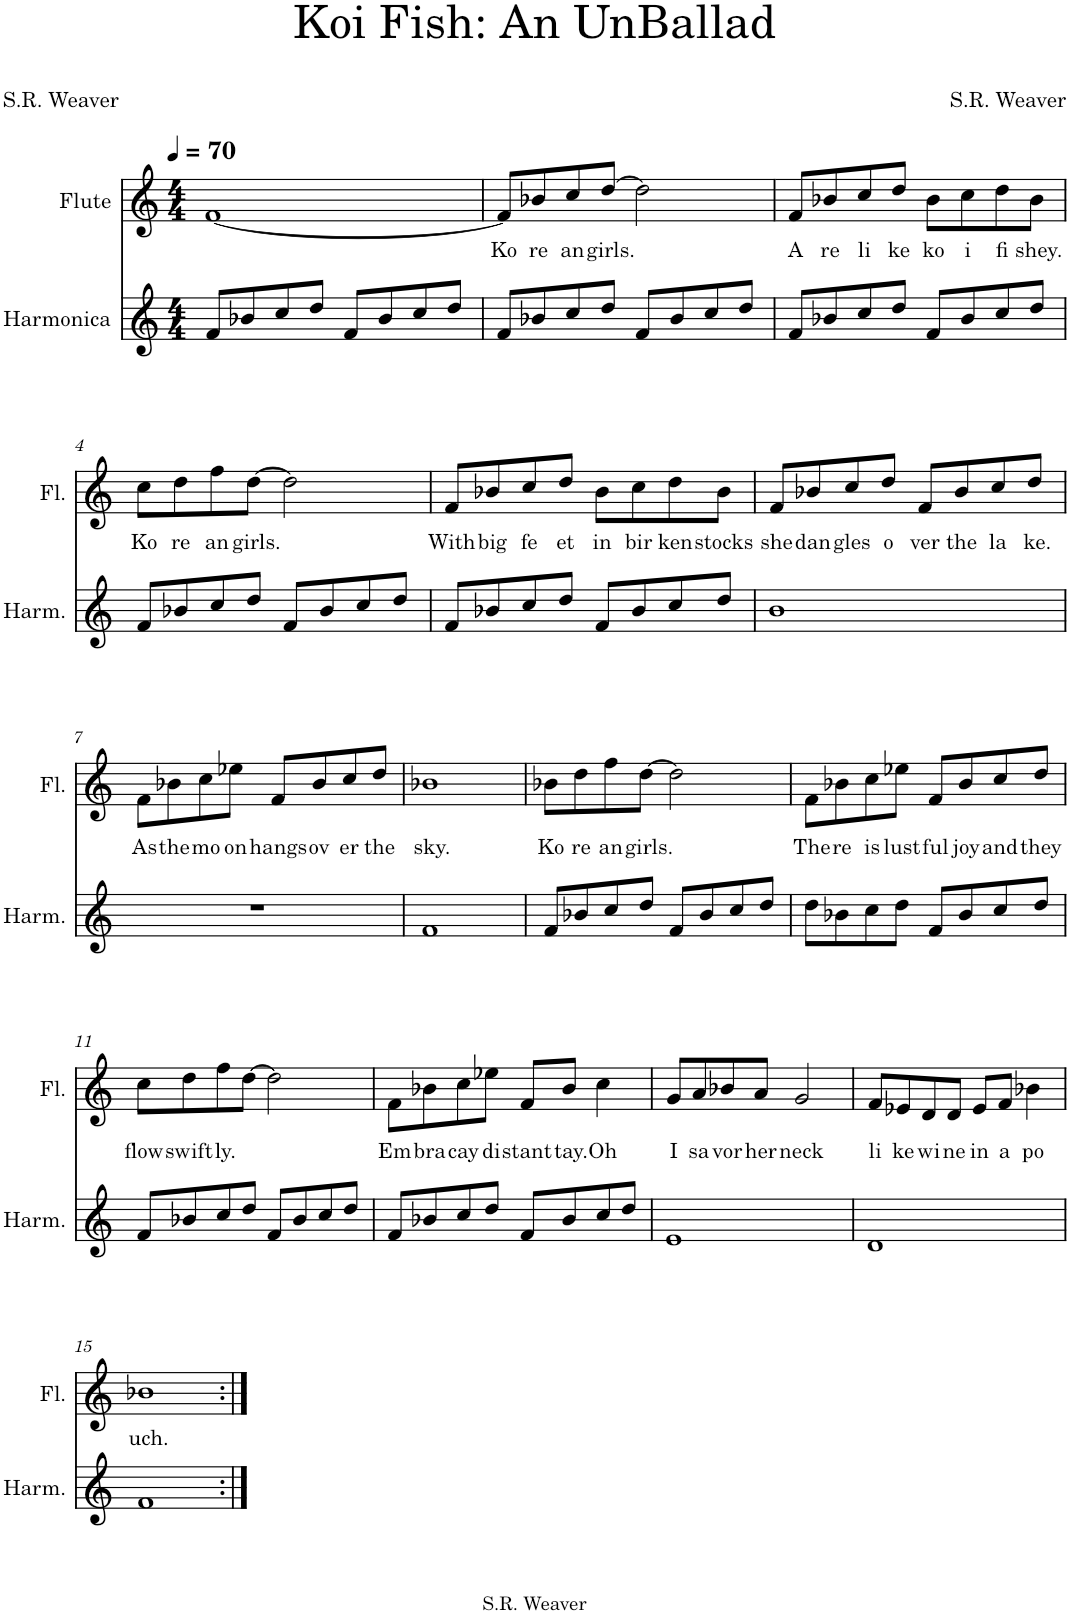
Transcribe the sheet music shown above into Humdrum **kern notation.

**kern	**kern	**text
*part2	*part1	*part1
*staff2	*staff1	*staff1
*I"Harmonica	*I"Flute	*
*I'Harm.	*I'Fl.	*
*clefG2	*clefG2	*
*k[]	*k[]	*
*M4/4	*M4/4	*
*MM70	*MM70	*
=1	=1	=1
8f/L	[1f	.
8b-X/	.	.
8cc/	.	.
8dd/J	.	.
8f/L	.	.
8b-/	.	.
8cc/	.	.
8dd/J	.	.
=2	=2	=2
!	!	!LO:LY:b
8f/L	8f/L]	Ko
!	!	!LO:LY:b
8b-X/	8b-X/	re
!	!	!LO:LY:b
8cc/	8cc/	an
!	!	!LO:LY:b
8dd/J	[8dd/J	girls.
8f/L	2dd\]	.
8b-/	.	.
8cc/	.	.
8dd/J	.	.
=3	=3	=3
!	!	!LO:LY:b
8f/L	8f/L	A
!	!	!LO:LY:b
8b-X/	8b-X/	re
!	!	!LO:LY:b
8cc/	8cc/	li
!	!	!LO:LY:b
8dd/J	8dd/J	ke
!	!	!LO:LY:b
8f/L	8b-\L	ko
!	!	!LO:LY:b
8b-/	8cc\	i
!	!	!LO:LY:b
8cc/	8dd\	fi
!	!	!LO:LY:b
8dd/J	8b-\J	shey.
!!LO:LB:g=z
=4	=4	=4
!	!	!LO:LY:b
8f/L	8cc\L	Ko
!	!	!LO:LY:b
8b-X/	8dd\	re
!	!	!LO:LY:b
8cc/	8ff\	an
!	!	!LO:LY:b
8dd/J	[8dd\J	girls.
8f/L	2dd\]	.
8b-/	.	.
8cc/	.	.
8dd/J	.	.
=5	=5	=5
!	!	!LO:LY:b
8f/L	8f/L	With
!	!	!LO:LY:b
8b-X/	8b-X/	big
!	!	!LO:LY:b
8cc/	8cc/	fe
!	!	!LO:LY:b
8dd/J	8dd/J	et
!	!	!LO:LY:b
8f/L	8b-\L	in
!	!	!LO:LY:b
8b-/	8cc\	bir
!	!	!LO:LY:b
8cc/	8dd\	ken
!	!	!LO:LY:b
8dd/J	8b-\J	stocks
=6	=6	=6
!	!	!LO:LY:b
1b	8f/L	she
!	!	!LO:LY:b
.	8b-X/	dan
!	!	!LO:LY:b
.	8cc/	gles
!	!	!LO:LY:b
.	8dd/J	o
!	!	!LO:LY:b
.	8f/L	ver
!	!	!LO:LY:b
.	8b-/	the
!	!	!LO:LY:b
.	8cc/	la
!	!	!LO:LY:b
.	8dd/J	ke.
!!LO:LB:g=z
=7	=7	=7
!	!	!LO:LY:b
1r	8f\L	As
!	!	!LO:LY:b
.	8b-X\	the
!	!	!LO:LY:b
.	8cc\	mo
!	!	!LO:LY:b
.	8ee-X\J	on
!	!	!LO:LY:b
.	8f/L	hangs
!	!	!LO:LY:b
.	8b-/	ov
!	!	!LO:LY:b
.	8cc/	er
!	!	!LO:LY:b
.	8dd/J	the
=8	=8	=8
!	!	!LO:LY:b
1f	1b-X	sky.
=9	=9	=9
!	!	!LO:LY:b
8f/L	8b-X\L	Ko
!	!	!LO:LY:b
8b-X/	8dd\	re
!	!	!LO:LY:b
8cc/	8ff\	an
!	!	!LO:LY:b
8dd/J	[8dd\J	girls.
8f/L	2dd\]	.
8b-/	.	.
8cc/	.	.
8dd/J	.	.
=10	=10	=10
!	!	!LO:LY:b
8dd\L	8f\L	The
!	!	!LO:LY:b
8b-X\	8b-X\	re
!	!	!LO:LY:b
8cc\	8cc\	is
!	!	!LO:LY:b
8dd\J	8ee-X\J	lust
!	!	!LO:LY:b
8f/L	8f/L	ful
!	!	!LO:LY:b
8b-/	8b-/	joy
!	!	!LO:LY:b
8cc/	8cc/	and
!	!	!LO:LY:b
8dd/J	8dd/J	they
!!LO:LB:g=z
=11	=11	=11
!	!	!LO:LY:b
8f/L	8cc\L	flow
!	!	!LO:LY:b
8b-X/	8dd\	swift
!	!	!LO:LY:b
8cc/	8ff\	ly.
8dd/J	[8dd\J	.
8f/L	2dd\]	.
8b-/	.	.
8cc/	.	.
8dd/J	.	.
=12	=12	=12
!	!	!LO:LY:b
8f/L	8f\L	Em
!	!	!LO:LY:b
8b-X/	8b-X\	bra
!	!	!LO:LY:b
8cc/	8cc\	cay
!	!	!LO:LY:b
8dd/J	8ee-X\J	di
!	!	!LO:LY:b
8f/L	8f/L	stant
!	!	!LO:LY:b
8b-/	8b-/J	tay.
!	!	!LO:LY:b
8cc/	4cc\	Oh
8dd/J	.	.
=13	=13	=13
!	!	!LO:LY:b
1e	8g/L	I
!	!	!LO:LY:b
.	8a/	sa
!	!	!LO:LY:b
.	8b-X/	vor
!	!	!LO:LY:b
.	8a/J	her
!	!	!LO:LY:b
.	2g/	neck
=14	=14	=14
!	!	!LO:LY:b
1d	8f/L	li
!	!	!LO:LY:b
.	8e-X/	ke
!	!	!LO:LY:b
.	8d/	wi
!	!	!LO:LY:b
.	8d/J	ne
!	!	!LO:LY:b
.	8e-/L	in
!	!	!LO:LY:b
.	8f/J	a
!	!	!LO:LY:b
.	4b-X\	po
!!LO:LB:g=z
=15	=15	=15
!	!	!LO:LY:b
1f	1b-X	uch.
=:|!	=:|!	=:|!
*-	*-	*-
